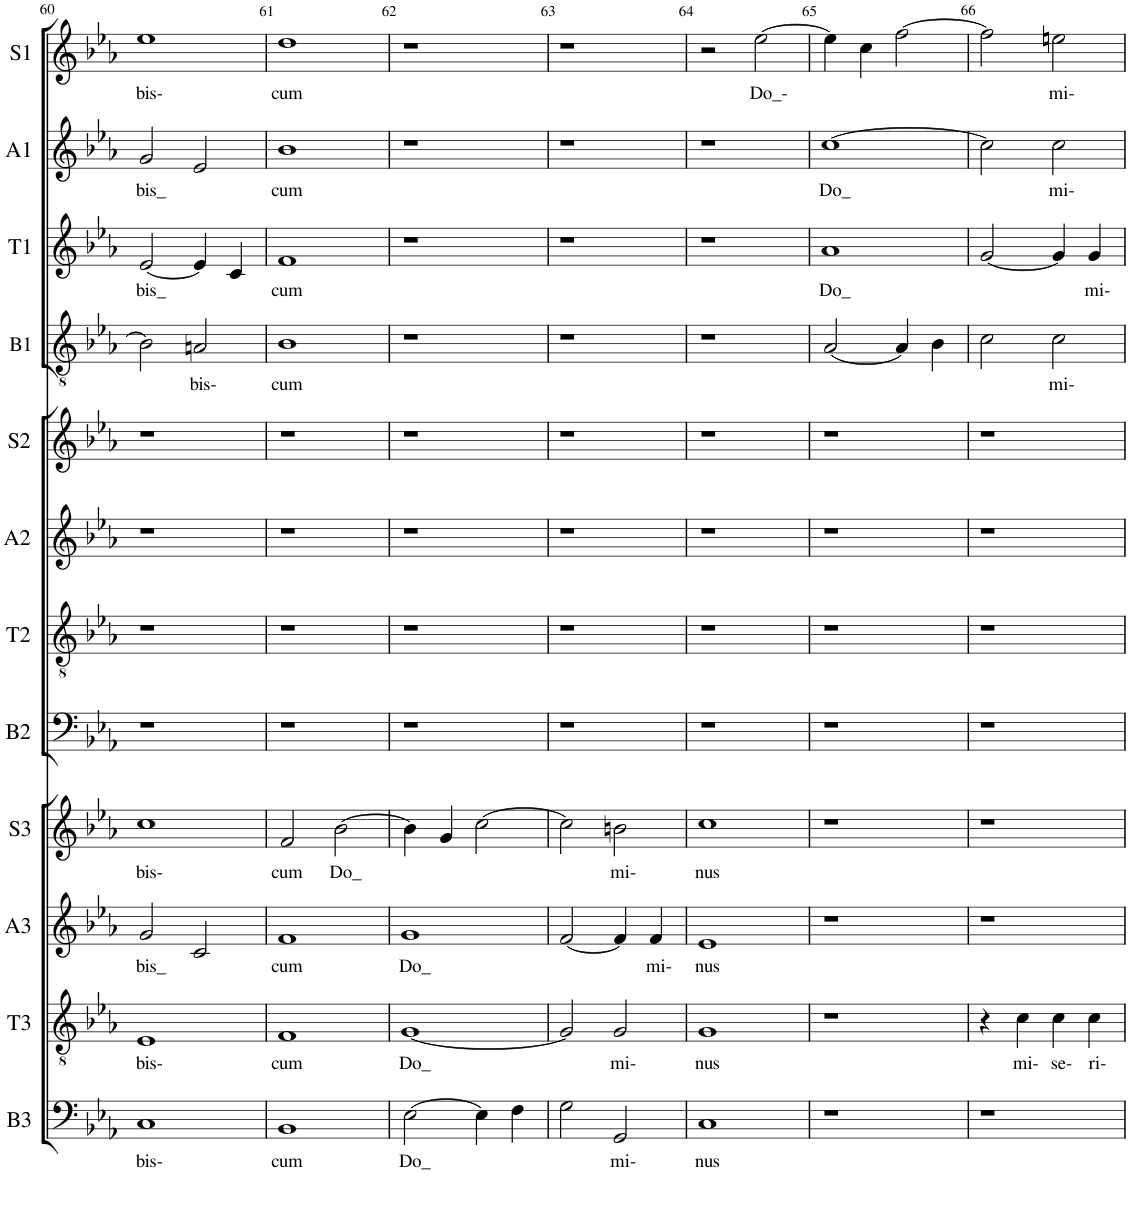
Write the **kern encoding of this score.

**kern	**text	**kern	**text	**kern	**text	**kern	**text	**kern	**kern	**kern	**kern	**kern	**text	**kern	**text	**kern	**text	**kern	**text
*part12	*part12	*part11	*part11	*part10	*part10	*part9	*part9	*part8	*part7	*part6	*part5	*part4	*part4	*part3	*part3	*part2	*part2	*part1	*part1
*staff12	*staff12	*staff11	*staff11	*staff10	*staff10	*staff9	*staff9	*staff8	*staff7	*staff6	*staff5	*staff4	*staff4	*staff3	*staff3	*staff2	*staff2	*staff1	*staff1
*I"B3	*	*I"T3	*	*I"A3	*	*I"S3	*	*I"B2	*I"T2	*I"A2	*I"S2	*I"B1	*	*I"T1	*	*I"A1	*	*I"S1	*
*I'B3	*	*I'T3	*	*I'A3	*	*I'S3	*	*I'B2	*I'T2	*I'A2	*I'S2	*I'B1	*	*I'T1	*	*I'A1	*	*I'S1	*
!!LO:PB:g=z
*clefF4	*	*clefGv2	*	*clefG2	*	*clefG2	*	*clefF4	*clefGv2	*clefG2	*clefG2	*clefGv2	*	*clefG2	*	*clefG2	*	*clefG2	*
*Trd7c12	*	*	*	*	*	*	*	*Trd7c12	*	*	*	*Trd7c12	*	*	*	*	*	*	*
*k[b-e-a-]	*	*k[b-e-a-]	*	*k[b-e-a-]	*	*k[b-e-a-]	*	*k[b-e-a-]	*k[b-e-a-]	*k[b-e-a-]	*k[b-e-a-]	*k[b-e-a-]	*	*k[b-e-a-]	*	*k[b-e-a-]	*	*k[b-e-a-]	*
*M2/2	*	*M2/2	*	*M2/2	*	*M2/2	*	*M2/2	*M2/2	*M2/2	*M2/2	*M2/2	*	*M2/2	*	*M2/2	*	*M2/2	*
=60	=60	=60	=60	=60	=60	=60	=60	=60	=60	=60	=60	=60	=60	=60	=60	=60	=60	=60	=60
!	!LO:LY:b	!	!LO:LY:b	!	!LO:LY:b	!	!LO:LY:b	!	!	!	!	!	!	!	!LO:LY:b	!	!LO:LY:b	!	!LO:LY:b
1C	bis-	1E-	bis-	2g/	bis_	1cc	bis-	1r	1r	1r	1r	2B-\]	.	[2e-/	bis_	2g/	bis_	1ee-	bis-
!	!	!	!	!	!	!	!	!	!	!	!	!	!LO:LY:b	!	!	!	!	!	!
.	.	.	.	2c/	.	.	.	.	.	.	.	2An/	bis-	4e-/]	.	2e-/	.	.	.
.	.	.	.	.	.	.	.	.	.	.	.	.	.	4c/	.	.	.	.	.
=61	=61	=61	=61	=61	=61	=61	=61	=61	=61	=61	=61	=61	=61	=61	=61	=61	=61	=61	=61
!	!LO:LY:b	!	!LO:LY:b	!	!LO:LY:b	!	!LO:LY:b	!	!	!	!	!	!LO:LY:b	!	!LO:LY:b	!	!LO:LY:b	!	!LO:LY:b
1BB-	cum	1F	cum	1f	cum	2f/	cum	1r	1r	1r	1r	1B-	cum	1f	cum	1b-	cum	1dd	cum
!	!	!	!	!	!	!	!LO:LY:b	!	!	!	!	!	!	!	!	!	!	!	!
.	.	.	.	.	.	[2b-\	Do_	.	.	.	.	.	.	.	.	.	.	.	.
=62	=62	=62	=62	=62	=62	=62	=62	=62	=62	=62	=62	=62	=62	=62	=62	=62	=62	=62	=62
!	!LO:LY:b	!	!LO:LY:b	!	!LO:LY:b	!	!	!	!	!	!	!	!	!	!	!	!	!	!
[2E-\	Do_	[1G	Do_	1g	Do_	4b-\]	.	1r	1r	1r	1r	1r	.	1r	.	1r	.	1r	.
.	.	.	.	.	.	4g/	.	.	.	.	.	.	.	.	.	.	.	.	.
4E-\]	.	.	.	.	.	[2cc\	.	.	.	.	.	.	.	.	.	.	.	.	.
4F\	.	.	.	.	.	.	.	.	.	.	.	.	.	.	.	.	.	.	.
=63	=63	=63	=63	=63	=63	=63	=63	=63	=63	=63	=63	=63	=63	=63	=63	=63	=63	=63	=63
2G\	.	2G/]	.	[2f/	.	2cc\]	.	1r	1r	1r	1r	1r	.	1r	.	1r	.	1r	.
!	!LO:LY:b	!	!LO:LY:b	!	!	!	!LO:LY:b	!	!	!	!	!	!	!	!	!	!	!	!
2GG/	mi-	2G/	mi-	4f/]	.	2bn\	mi-	.	.	.	.	.	.	.	.	.	.	.	.
!	!	!	!	!	!LO:LY:b	!	!	!	!	!	!	!	!	!	!	!	!	!	!
.	.	.	.	4f/	mi-	.	.	.	.	.	.	.	.	.	.	.	.	.	.
=64	=64	=64	=64	=64	=64	=64	=64	=64	=64	=64	=64	=64	=64	=64	=64	=64	=64	=64	=64
!	!LO:LY:b	!	!LO:LY:b	!	!LO:LY:b	!	!LO:LY:b	!	!	!	!	!	!	!	!	!	!	!	!
1C	nus	1G	nus	1e-	nus	1cc	nus	1r	1r	1r	1r	1r	.	1r	.	1r	.	2r	.
!	!	!	!	!	!	!	!	!	!	!	!	!	!	!	!	!	!	!	!LO:LY:b
.	.	.	.	.	.	.	.	.	.	.	.	.	.	.	.	.	.	[2ee-\	Do_-
=65	=65	=65	=65	=65	=65	=65	=65	=65	=65	=65	=65	=65	=65	=65	=65	=65	=65	=65	=65
!	!	!	!	!	!	!	!	!	!	!	!	!	!	!	!LO:LY:b	!	!LO:LY:b	!	!
1r	.	1r	.	1r	.	1r	.	1r	1r	1r	1r	[2A-/	.	1a-	Do_	[1cc	Do_	4ee-\]	.
.	.	.	.	.	.	.	.	.	.	.	.	.	.	.	.	.	.	4cc\	.
.	.	.	.	.	.	.	.	.	.	.	.	4A-/]	.	.	.	.	.	[2ff\	.
.	.	.	.	.	.	.	.	.	.	.	.	4B-\	.	.	.	.	.	.	.
=66	=66	=66	=66	=66	=66	=66	=66	=66	=66	=66	=66	=66	=66	=66	=66	=66	=66	=66	=66
1r	.	4r	.	1r	.	1r	.	1r	1r	1r	1r	2c\	.	[2g/	.	2cc\]	.	2ff\]	.
!	!	!	!LO:LY:b	!	!	!	!	!	!	!	!	!	!	!	!	!	!	!	!
.	.	4c\	mi-	.	.	.	.	.	.	.	.	.	.	.	.	.	.	.	.
!	!	!	!LO:LY:b	!	!	!	!	!	!	!	!	!	!LO:LY:b	!	!	!	!LO:LY:b	!	!LO:LY:b
.	.	4c\	se-	.	.	.	.	.	.	.	.	2c\	mi-	4g/]	.	2cc\	mi-	2een\	mi-
!	!	!	!LO:LY:b	!	!	!	!	!	!	!	!	!	!	!	!LO:LY:b	!	!	!	!
.	.	4c\	ri-	.	.	.	.	.	.	.	.	.	.	4g/	mi-	.	.	.	.
=	=	=	=	=	=	=	=	=	=	=	=	=	=	=	=	=	=	=	=
*-	*-	*-	*-	*-	*-	*-	*-	*-	*-	*-	*-	*-	*-	*-	*-	*-	*-	*-	*-
